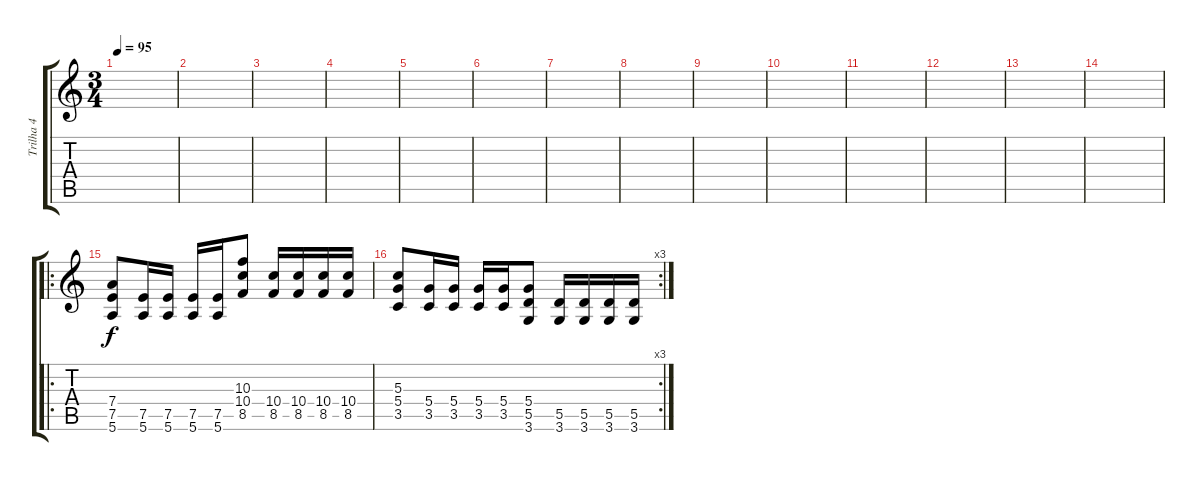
\track ("Trilha 4" "Trilha 4") {instrument overdrivenguitar}
\staff {score tabs}
\tuning (E4 B3 G3 D3 A2 E2) {hide}
\ts (3 4)
\tempo 95
\clef g2
\ks c
|
|
|
|
|
|
|
|
|
|
|
|
|
|
\ro
(7.4 7.5 5.6).8 (7.5 5.6).16 (7.5 5.6).16 (7.5 5.6).16 (7.5 5.6).16 (10.3 10.4 8.5).8 (10.4 8.5).16 (10.4 8.5).16 (10.4 8.5).16 (10.4 8.5).16 |
\rc 3
(5.3 5.4 3.5).8 (5.4 3.5).16 (5.4 3.5).16 (5.4 3.5).16 (5.4 3.5).16 (5.4 5.5 3.6).8 (5.5 3.6).16 (5.5 3.6).16 (5.5 3.6).16 (5.5 3.6).16
